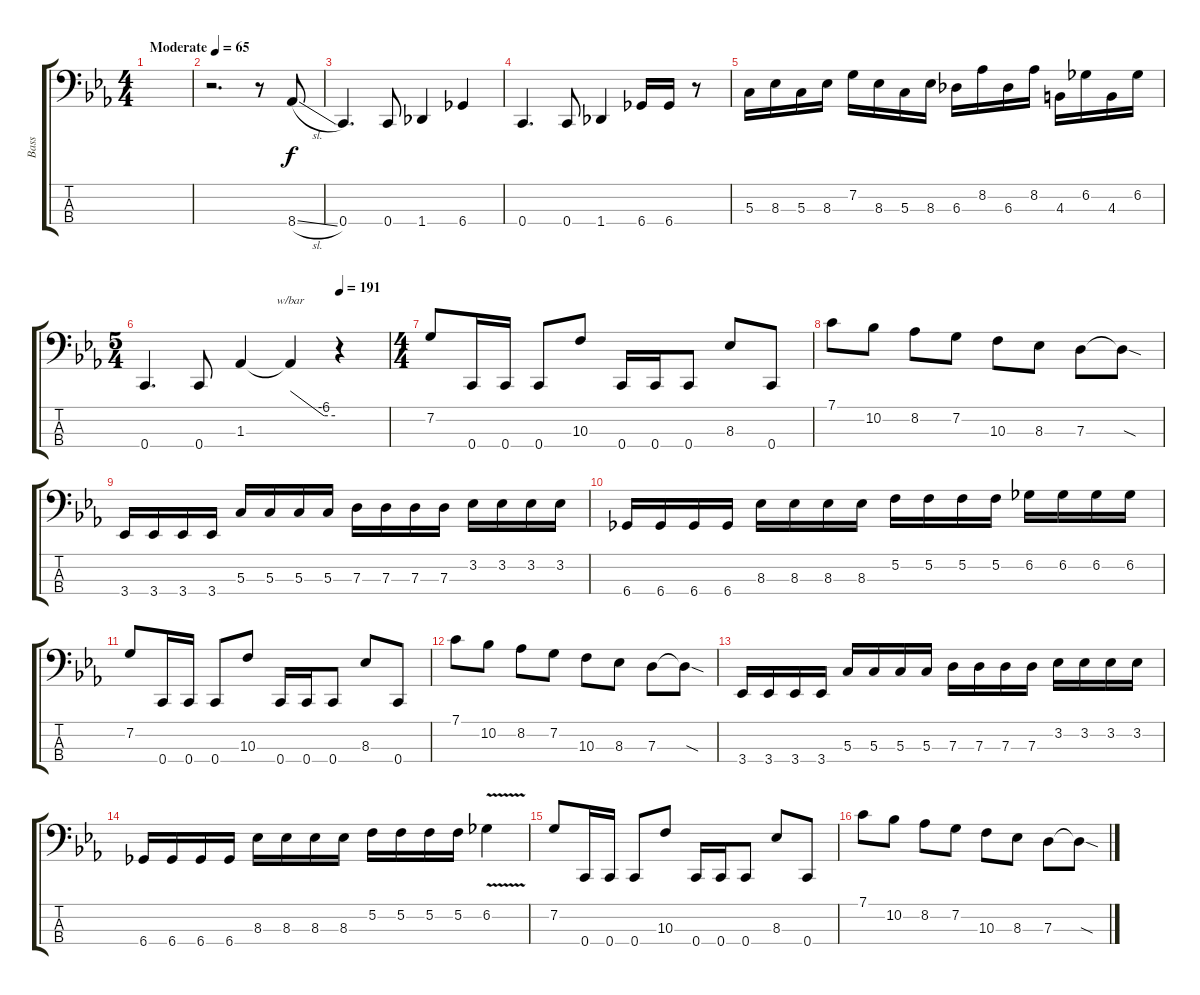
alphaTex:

\track ("Bass" "Bass") {instrument electricbassfinger}
\staff {score tabs}
\tuning (F2 C2 G1 C1) {hide}
\ts (4 4)
\tempo (65 "Moderate")
\clef f4
\ks cminor
|
r.2{d} r.8 8.4{sl}.8{volume 16 instrument electricbassfinger} |
0.4.4{d} 0.4.8 1.4.4 6.4.4 |
0.4.4{d} 0.4.8 1.4.4 6.4.16 6.4.16 r.8 |
5.3.16 8.3.16 5.3.16 8.3.16 7.2.16{volume 16 instrument electricbassfinger} 8.3.16 5.3.16 8.3.16 6.3.16 8.2.16 6.3.16 8.2.16 4.3.16 6.2.16 4.3.16 6.2.16 |
\ts (5 4)
\tempo (191 0.8)
0.4.4{d} 0.4.8 1.3.4 1.3{t}.4{tbe (custom default 0 0 45 -24 60 -24)} r.4 |
\ts (4 4)
7.2.8 0.4.16 0.4.16 0.4.8 10.3.8 0.4.16 0.4.16 0.4.8 8.3.8 0.4.8 |
7.1.8 10.2.8 8.2.8 7.2.8 10.3.8 8.3.8 7.3.8 7.3{sod t}.8 |
3.4.16 3.4.16 3.4.16 3.4.16 5.3.16 5.3.16 5.3.16 5.3.16 7.3.16 7.3.16 7.3.16 7.3.16 3.2.16 3.2.16 3.2.16 3.2.16 |
6.4.16 6.4.16 6.4.16 6.4.16 8.3.16 8.3.16 8.3.16 8.3.16 5.2.16 5.2.16 5.2.16 5.2.16 6.2.16 6.2.16 6.2.16 6.2.16 |
7.2.8 0.4.16 0.4.16 0.4.8 10.3.8 0.4.16 0.4.16 0.4.8 8.3.8 0.4.8 |
7.1.8 10.2.8 8.2.8 7.2.8 10.3.8 8.3.8 7.3.8 7.3{sod t}.8 |
3.4.16 3.4.16 3.4.16 3.4.16 5.3.16 5.3.16 5.3.16 5.3.16 7.3.16 7.3.16 7.3.16 7.3.16 3.2.16 3.2.16 3.2.16 3.2.16 |
6.4.16 6.4.16 6.4.16 6.4.16 8.3.16 8.3.16 8.3.16 8.3.16 5.2.16 5.2.16 5.2.16 5.2.16 6.2{v}.4 |
7.2.8 0.4.16 0.4.16 0.4.8 10.3.8 0.4.16 0.4.16 0.4.8 8.3.8 0.4.8 |
7.1.8 10.2.8 8.2.8 7.2.8 10.3.8 8.3.8 7.3.8 7.3{sod t}.8
